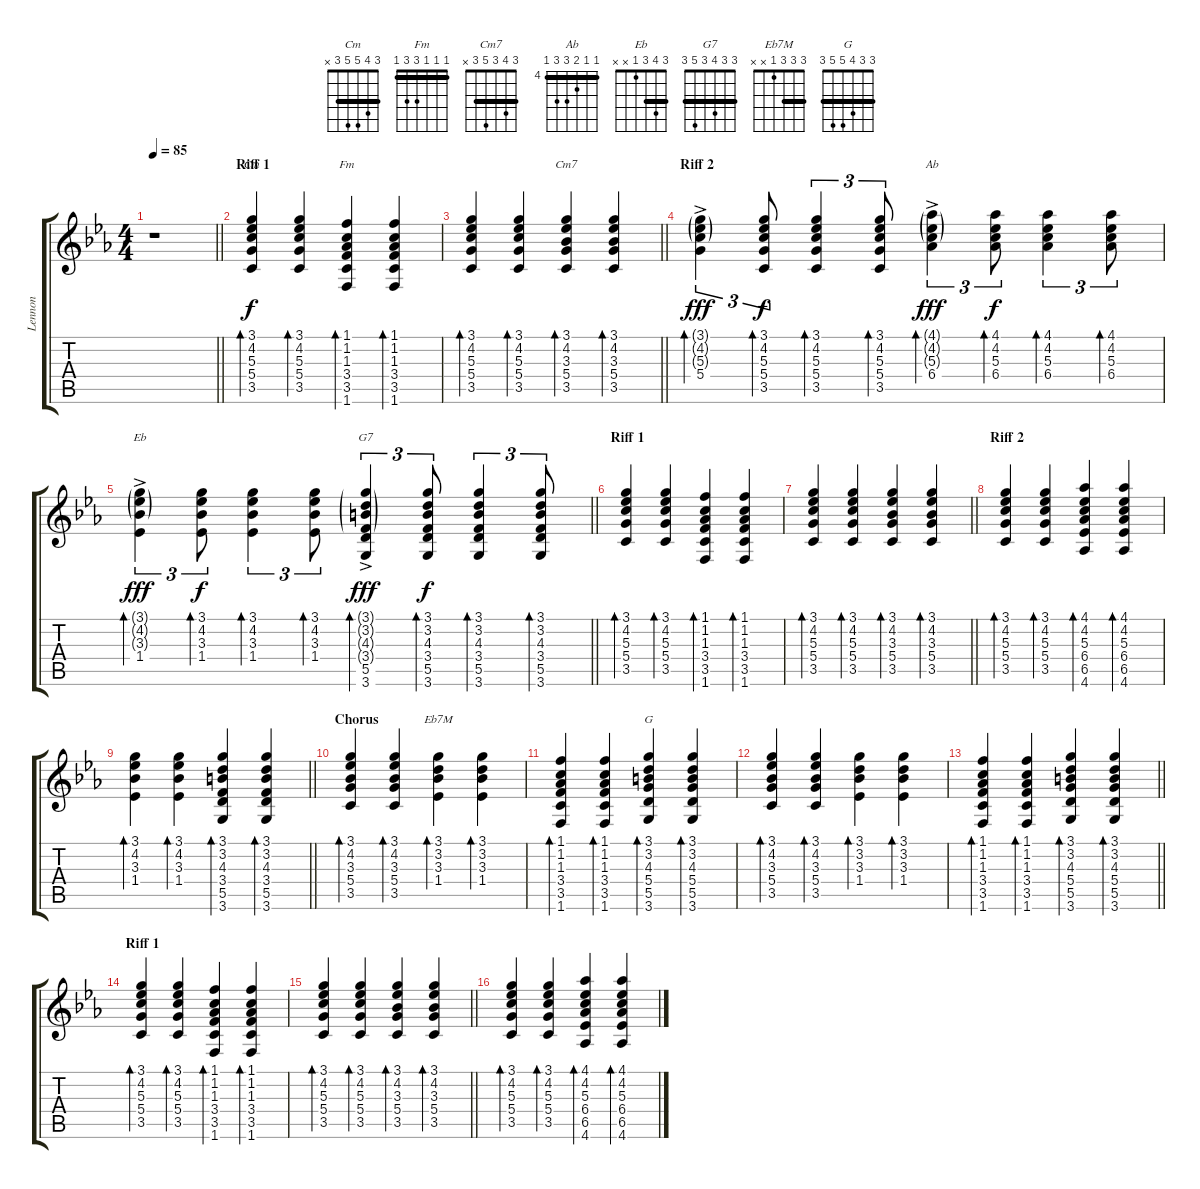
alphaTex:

\track ("Lennon" "Lennon") {instrument acousticguitarsteel}
\staff {score tabs}
\tuning (E4 B3 G3 D3 A2 E2) {hide}
\chord ("Cm" 3 4 5 5 3 x) {barre 3}
\chord ("Fm" 1 1 1 3 3 1) {barre 1}
\chord ("Cm7" 3 4 3 5 3 x) {barre 3}
\chord ("Ab" 4 4 5 6 6 4) {firstfret 4 barre 4}
\chord ("Eb" 3 4 3 1 x x) {barre 3}
\chord ("G7" 3 3 4 3 5 3) {barre 3}
\chord ("Eb7M" 3 3 3 1 x x) {barre 3}
\chord ("G" 3 3 4 5 5 3) {barre 3}
\ts (4 4)
\tempo 85
\clef g2
\barLineRight lightlight
\ks cminor
r.1{dy f instrument acousticguitarsteel} |
\section ("" "Riff 1")
(3.1 4.2 5.3 5.4 3.5).4{bd 60 ch "Cm"} (3.1 4.2 5.3 5.4 3.5).4{bd 30} (1.1 1.2 1.3 3.4 3.5 1.6).4{bd 60 ch "Fm"} (1.1 1.2 1.3 3.4 3.5 1.6).4{bd 30} |
\barLineRight lightlight
(3.1 4.2 5.3 5.4 3.5).4{bd 60} (3.1 4.2 5.3 5.4 3.5).4{bd 30} (3.1 4.2 3.3 5.4 3.5).4{bd 60 ch "Cm7"} (3.1 4.2 3.3 5.4 3.5).4{bd 30} |
\section ("" "Riff 2")
(3.1{g} 4.2{g} 5.3{g} 5.4{ac}).4{tu (3 2) bd 60 dy fff} (3.1 4.2 5.3 5.4 3.5).8{tu (3 2) bd 30 dy f} (3.1 4.2 5.3 5.4 3.5).4{tu (3 2) bd 30} (3.1 4.2 5.3 5.4 3.5).8{tu (3 2) bd 30} (4.1{g} 4.2{g} 5.3{g} 6.4{ac}).4{tu (3 2) bd 60 ch "Ab" dy fff} (4.1 4.2 5.3 6.4).8{tu (3 2) bd 30 dy f} (4.1 4.2 5.3 6.4).4{tu (3 2) bd 30} (4.1 4.2 5.3 6.4).8{tu (3 2) bd 30} |
\barLineRight lightlight
(3.1{g} 4.2{g} 3.3{g} 1.4{ac}).4{tu (3 2) bd 60 ch "Eb" dy fff} (3.1 4.2 3.3 1.4).8{tu (3 2) bd 30 dy f} (3.1 4.2 3.3 1.4).4{tu (3 2) bd 30} (3.1 4.2 3.3 1.4).8{tu (3 2) bd 30} (3.1{g} 3.2{g} 4.3{g} 3.4{g} 5.5{ac} 3.6{ac}).4{tu (3 2) bd 60 ch "G7" dy fff} (3.1 3.2 4.3 3.4 5.5 3.6).8{tu (3 2) bd 30 dy f} (3.1 3.2 4.3 3.4 5.5 3.6).4{tu (3 2) bd 30} (3.1 3.2 4.3 3.4 5.5 3.6).8{tu (3 2) bd 30} |
\section ("" "Riff 1")
(3.1 4.2 5.3 5.4 3.5).4{bd 60} (3.1 4.2 5.3 5.4 3.5).4{bd 30} (1.1 1.2 1.3 3.4 3.5 1.6).4{bd 60} (1.1 1.2 1.3 3.4 3.5 1.6).4{bd 30} |
\barLineRight lightlight
(3.1 4.2 5.3 5.4 3.5).4{bd 60} (3.1 4.2 5.3 5.4 3.5).4{bd 30} (3.1 4.2 3.3 5.4 3.5).4{bd 60} (3.1 4.2 3.3 5.4 3.5).4{bd 30} |
\section ("" "Riff 2")
(3.1 4.2 5.3 5.4 3.5).4{bd 60} (3.1 4.2 5.3 5.4 3.5).4{bd 30} (4.1 4.2 5.3 6.4 6.5 4.6).4{bd 60} (4.1 4.2 5.3 6.4 6.5 4.6).4{bd 30} |
\barLineRight lightlight
(3.1 4.2 3.3 1.4).4{bd 60} (3.1 4.2 3.3 1.4).4{bd 30} (3.1 3.2 4.3 3.4 5.5 3.6).4{bd 60} (3.1 3.2 4.3 3.4 5.5 3.6).4{bd 30} |
\section ("" "Chorus")
(3.1 4.2 3.3 5.4 3.5).4{bd 60} (3.1 4.2 3.3 5.4 3.5).4{bd 60} (3.1 3.2 3.3 1.4).4{bd 60 ch "Eb7M"} (3.1 3.2 3.3 1.4).4{bd 60} |
(1.1 1.2 1.3 3.4 3.5 1.6).4{bd 60} (1.1 1.2 1.3 3.4 3.5 1.6).4{bd 60} (3.1 3.2 4.3 5.4 5.5 3.6).4{bd 60 ch "G"} (3.1 3.2 4.3 5.4 5.5 3.6).4{bd 60} |
(3.1 4.2 3.3 5.4 3.5).4{bd 60} (3.1 4.2 3.3 5.4 3.5).4{bd 60} (3.1 3.2 3.3 1.4).4{bd 60} (3.1 3.2 3.3 1.4).4{bd 60} |
\barLineRight lightlight
(1.1 1.2 1.3 3.4 3.5 1.6).4{bd 60} (1.1 1.2 1.3 3.4 3.5 1.6).4{bd 60} (3.1 3.2 4.3 5.4 5.5 3.6).4{bd 60} (3.1 3.2 4.3 5.4 5.5 3.6).4{bd 60} |
\section ("" "Riff 1")
(3.1 4.2 5.3 5.4 3.5).4{bd 60} (3.1 4.2 5.3 5.4 3.5).4{bd 30} (1.1 1.2 1.3 3.4 3.5 1.6).4{bd 60} (1.1 1.2 1.3 3.4 3.5 1.6).4{bd 30} |
\barLineRight lightlight
(3.1 4.2 5.3 5.4 3.5).4{bd 60} (3.1 4.2 5.3 5.4 3.5).4{bd 30} (3.1 4.2 3.3 5.4 3.5).4{bd 60} (3.1 4.2 3.3 5.4 3.5).4{bd 30} |
(3.1 4.2 5.3 5.4 3.5).4{bd 60} (3.1 4.2 5.3 5.4 3.5).4{bd 30} (4.1 4.2 5.3 6.4 6.5 4.6).4{bd 60} (4.1 4.2 5.3 6.4 6.5 4.6).4{bd 30}
